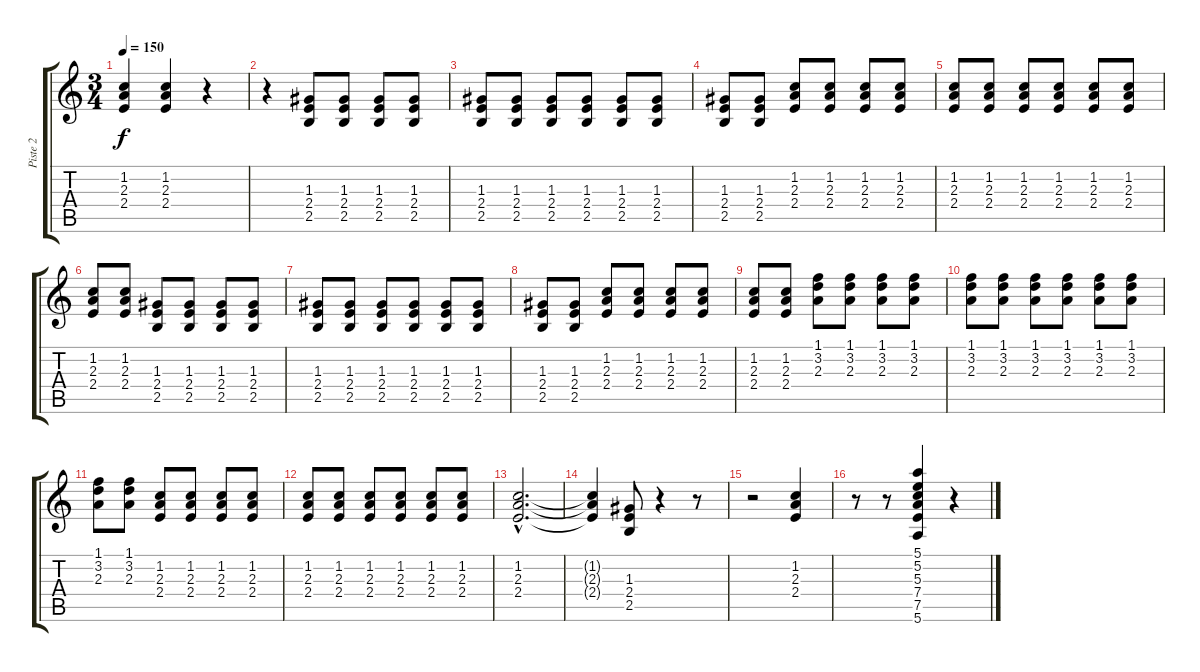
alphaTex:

\track ("Piste 2" "Piste 2") {instrument acousticguitarsteel}
\staff {score tabs}
\tuning (E4 B3 G3 D3 A2 E2) {hide}
\ts (3 4)
\tempo 150
\clef g2
\ks c
(1.2 2.3 2.4).4{dy f} (1.2 2.3 2.4).4 r.4 |
r.4 (1.3 2.4 2.5).8 (1.3 2.4 2.5).8 (1.3 2.4 2.5).8 (1.3 2.4 2.5).8 |
(1.3 2.4 2.5).8 (1.3 2.4 2.5).8 (1.3 2.4 2.5).8 (1.3 2.4 2.5).8 (1.3 2.4 2.5).8 (1.3 2.4 2.5).8 |
(1.3 2.4 2.5).8 (1.3 2.4 2.5).8 (1.2 2.3 2.4).8 (1.2 2.3 2.4).8 (1.2 2.3 2.4).8 (1.2 2.3 2.4).8 |
(1.2 2.3 2.4).8 (1.2 2.3 2.4).8 (1.2 2.3 2.4).8 (1.2 2.3 2.4).8 (1.2 2.3 2.4).8 (1.2 2.3 2.4).8 |
(1.2 2.3 2.4).8 (1.2 2.3 2.4).8 (1.3 2.4 2.5).8 (1.3 2.4 2.5).8 (1.3 2.4 2.5).8 (1.3 2.4 2.5).8 |
(1.3 2.4 2.5).8 (1.3 2.4 2.5).8 (1.3 2.4 2.5).8 (1.3 2.4 2.5).8 (1.3 2.4 2.5).8 (1.3 2.4 2.5).8 |
(1.3 2.4 2.5).8 (1.3 2.4 2.5).8 (1.2 2.3 2.4).8 (1.2 2.3 2.4).8 (1.2 2.3 2.4).8 (1.2 2.3 2.4).8 |
(1.2 2.3 2.4).8 (1.2 2.3 2.4).8 (1.1 3.2 2.3).8 (1.1 3.2 2.3).8 (1.1 3.2 2.3).8 (1.1 3.2 2.3).8 |
(1.1 3.2 2.3).8 (1.1 3.2 2.3).8 (1.1 3.2 2.3).8 (1.1 3.2 2.3).8 (1.1 3.2 2.3).8 (1.1 3.2 2.3).8 |
(1.1 3.2 2.3).8 (1.1 3.2 2.3).8 (1.2 2.3 2.4).8 (1.2 2.3 2.4).8 (1.2 2.3 2.4).8 (1.2 2.3 2.4).8 |
(1.2 2.3 2.4).8 (1.2 2.3 2.4).8 (1.2 2.3 2.4).8 (1.2 2.3 2.4).8 (1.2 2.3 2.4).8 (1.2 2.3 2.4).8 |
(1.2{hac} 2.3{hac} 2.4{hac}).2{d} |
(1.2{t} 2.3{t} 2.4{t}).4 (1.3 2.4 2.5).8 r.4 r.8 |
r.2 (1.2 2.3 2.4).4 |
r.8 r.8 (5.1 5.2 5.3 7.4 7.5 5.6).4 r.4
